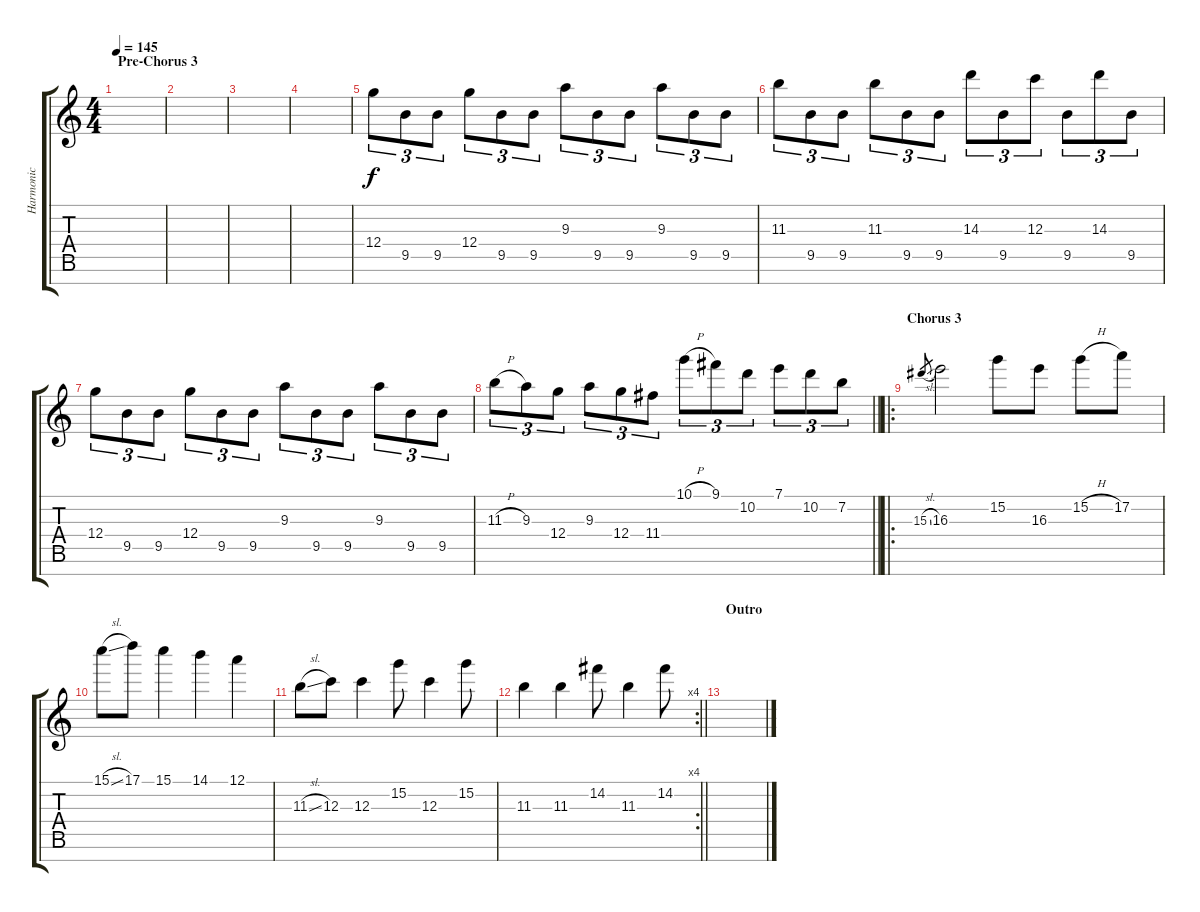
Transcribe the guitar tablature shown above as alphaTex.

\track ("Harmonic" "Harmonic") {instrument distortionguitar}
\staff {score tabs}
\tuning (A4 E4 C4 G3 D3 A2 E2) {hide}
\ts (4 4)
\section ("" "Pre-Chorus 3")
\tempo 145
\clef g2
\ks c
|
|
|
|
12.4.8{tu (3 2)} 9.5.8{tu (3 2)} 9.5.8{tu (3 2)} 12.4.8{tu (3 2)} 9.5.8{tu (3 2)} 9.5.8{tu (3 2)} 9.3.8{tu (3 2)} 9.5.8{tu (3 2)} 9.5.8{tu (3 2)} 9.3.8{tu (3 2)} 9.5.8{tu (3 2)} 9.5.8{tu (3 2)} |
11.3.8{tu (3 2)} 9.5.8{tu (3 2)} 9.5.8{tu (3 2)} 11.3.8{tu (3 2)} 9.5.8{tu (3 2)} 9.5.8{tu (3 2)} 14.3.8{tu (3 2)} 9.5.8{tu (3 2)} 12.3.8{tu (3 2)} 9.5.8{tu (3 2)} 14.3.8{tu (3 2)} 9.5.8{tu (3 2)} |
12.4.8{tu (3 2)} 9.5.8{tu (3 2)} 9.5.8{tu (3 2)} 12.4.8{tu (3 2)} 9.5.8{tu (3 2)} 9.5.8{tu (3 2)} 9.3.8{tu (3 2)} 9.5.8{tu (3 2)} 9.5.8{tu (3 2)} 9.3.8{tu (3 2)} 9.5.8{tu (3 2)} 9.5.8{tu (3 2)} |
\barLineRight lightlight
11.3{h}.8{tu (3 2)} 9.3.8{tu (3 2)} 12.4.8{tu (3 2)} 9.3.8{tu (3 2)} 12.4.8{tu (3 2)} 11.4.8{tu (3 2)} 10.1{h}.8{tu (3 2)} 9.1.8{tu (3 2)} 10.2.8{tu (3 2)} 7.1.8{tu (3 2)} 10.2.8{tu (3 2)} 7.2.8{tu (3 2)} |
\ro
\section ("" "Chorus 3")
15.3{sl}.8{gr} 16.3.2 15.2.8 16.3.8 15.2{h}.8 17.2.8 |
15.1{sl}.8 17.1.8 15.1.4 14.1.4 12.1.4 |
11.3{sl}.8 12.3.8 12.3.4 15.2.8 12.3.4 15.2.8 |
\rc 4
\barLineRight lightlight
11.3.4 11.3.4 14.2.8 11.3.4 14.2.8 |
\section ("" "Outro")
